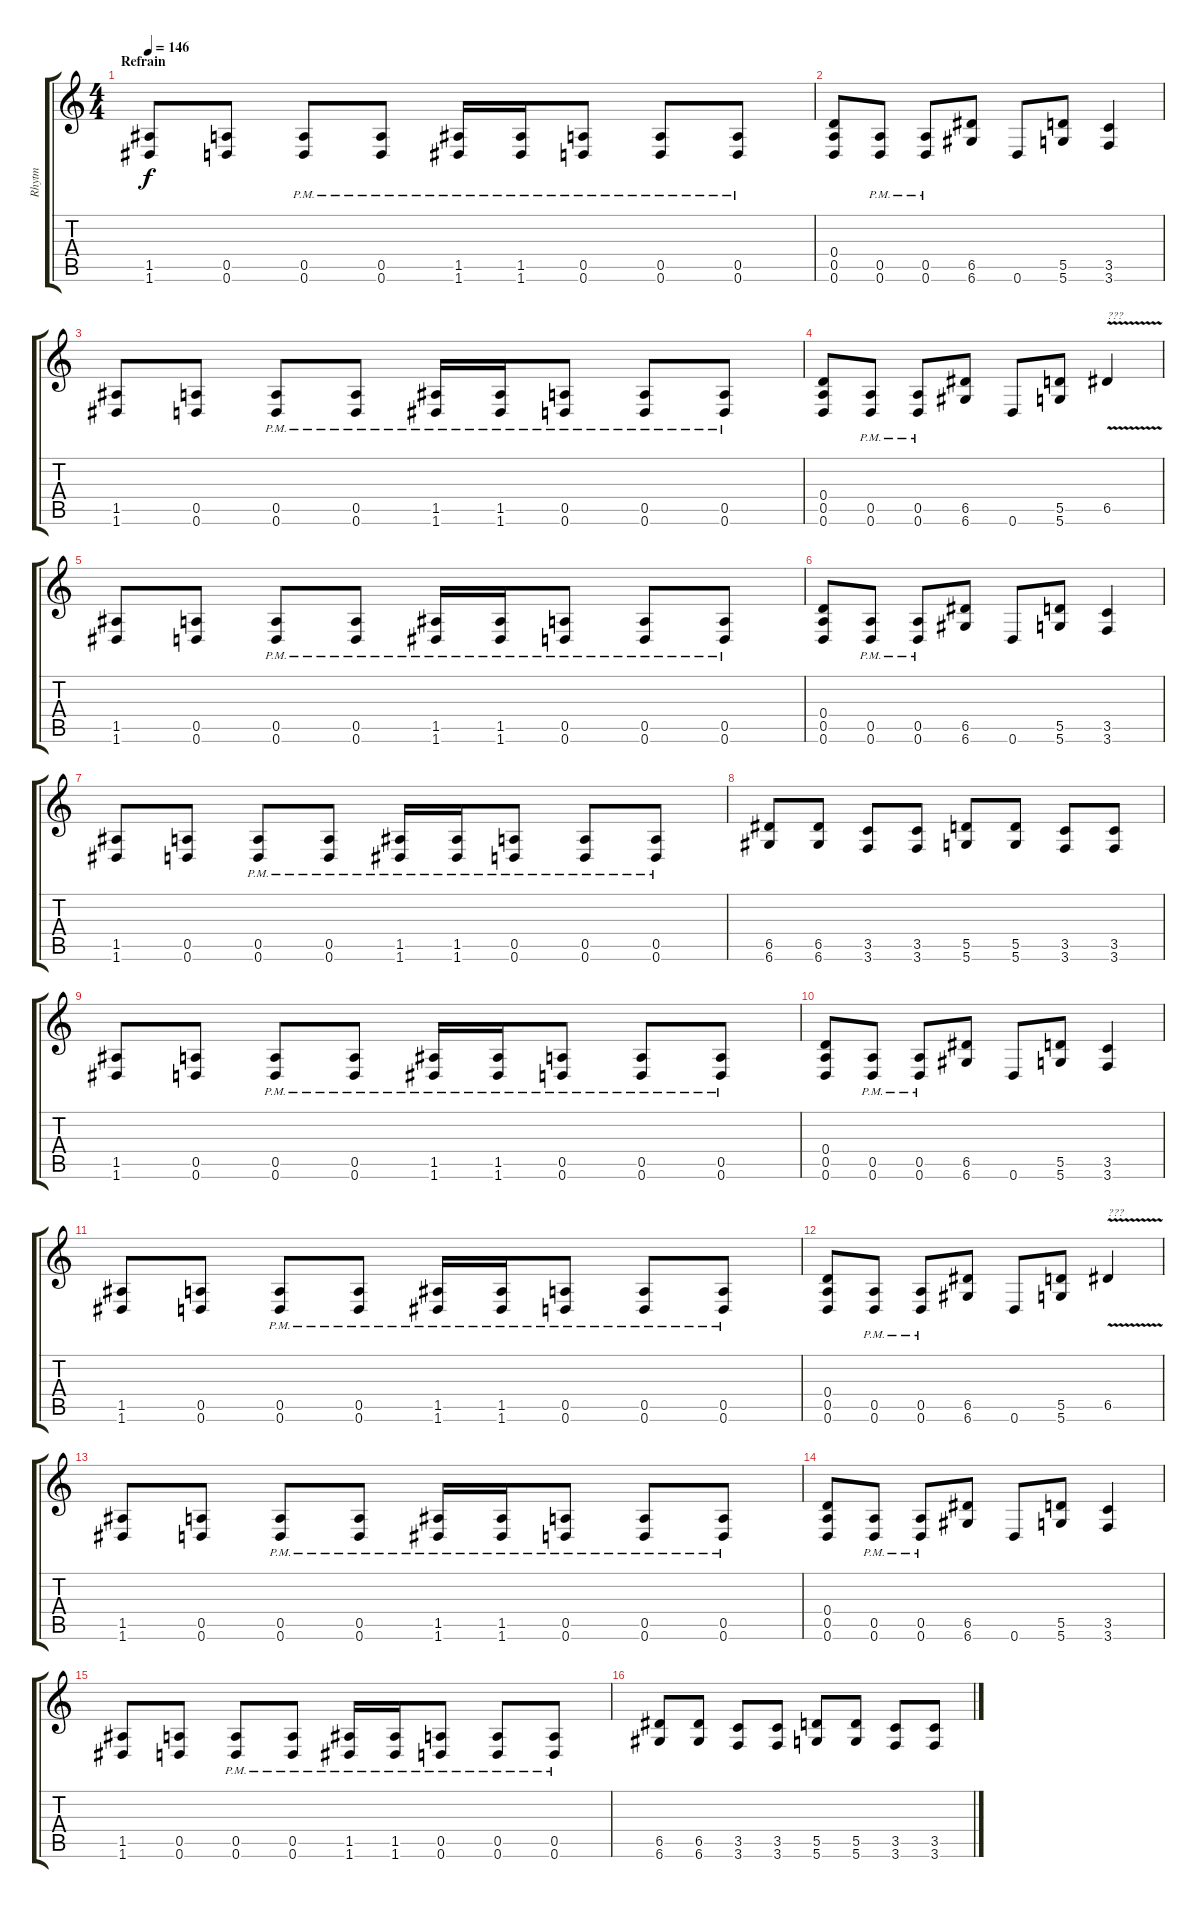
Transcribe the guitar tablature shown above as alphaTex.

\track ("Rhytm" "Rhytm") {instrument distortionguitar}
\staff {score tabs}
\tuning (E4 B3 G3 D3 A2 D2) {hide}
\ts (4 4)
\section ("" "Refrain")
\tempo 146
\clef g2
\ks c
(1.5 1.6).8{dy f} (0.5 0.6).8 (0.5{pm} 0.6).8 (0.5{pm} 0.6).8 (1.5{pm} 1.6).16 (1.5{pm} 1.6).16 (0.5{pm} 0.6).8 (0.5{pm} 0.6).8 (0.5{pm} 0.6).8 |
(0.4 0.5 0.6).8 (0.5{pm} 0.6).8 (0.5{pm} 0.6).8 (6.5 6.6).8 0.6.8 (5.5 5.6).8 (3.5 3.6).4 |
(1.5 1.6).8 (0.5 0.6).8 (0.5{pm} 0.6).8 (0.5{pm} 0.6).8 (1.5{pm} 1.6).16 (1.5{pm} 1.6).16 (0.5{pm} 0.6).8 (0.5{pm} 0.6).8 (0.5{pm} 0.6).8 |
(0.4 0.5 0.6).8 (0.5{pm} 0.6).8 (0.5{pm} 0.6).8 (6.5 6.6).8 0.6.8 (5.5 5.6).8 6.5{v}.4{txt "??? "} |
(1.5 1.6).8 (0.5 0.6).8 (0.5{pm} 0.6).8 (0.5{pm} 0.6).8 (1.5{pm} 1.6).16 (1.5{pm} 1.6).16 (0.5{pm} 0.6).8 (0.5{pm} 0.6).8 (0.5{pm} 0.6).8 |
(0.4 0.5 0.6).8 (0.5{pm} 0.6).8 (0.5{pm} 0.6).8 (6.5 6.6).8 0.6.8 (5.5 5.6).8 (3.5 3.6).4 |
(1.5 1.6).8 (0.5 0.6).8 (0.5{pm} 0.6).8 (0.5{pm} 0.6).8 (1.5{pm} 1.6).16 (1.5{pm} 1.6).16 (0.5{pm} 0.6).8 (0.5{pm} 0.6).8 (0.5{pm} 0.6).8 |
(6.5 6.6).8 (6.5 6.6).8 (3.5 3.6).8 (3.5 3.6).8 (5.5 5.6).8 (5.5 5.6).8 (3.5 3.6).8 (3.5 3.6).8 |
(1.5 1.6).8 (0.5 0.6).8 (0.5{pm} 0.6).8 (0.5{pm} 0.6).8 (1.5{pm} 1.6).16 (1.5{pm} 1.6).16 (0.5{pm} 0.6).8 (0.5{pm} 0.6).8 (0.5{pm} 0.6).8 |
(0.4 0.5 0.6).8 (0.5{pm} 0.6).8 (0.5{pm} 0.6).8 (6.5 6.6).8 0.6.8 (5.5 5.6).8 (3.5 3.6).4 |
(1.5 1.6).8 (0.5 0.6).8 (0.5{pm} 0.6).8 (0.5{pm} 0.6).8 (1.5{pm} 1.6).16 (1.5{pm} 1.6).16 (0.5{pm} 0.6).8 (0.5{pm} 0.6).8 (0.5{pm} 0.6).8 |
(0.4 0.5 0.6).8 (0.5{pm} 0.6).8 (0.5{pm} 0.6).8 (6.5 6.6).8 0.6.8 (5.5 5.6).8 6.5{v}.4{txt "??? "} |
(1.5 1.6).8 (0.5 0.6).8 (0.5{pm} 0.6).8 (0.5{pm} 0.6).8 (1.5{pm} 1.6).16 (1.5{pm} 1.6).16 (0.5{pm} 0.6).8 (0.5{pm} 0.6).8 (0.5{pm} 0.6).8 |
(0.4 0.5 0.6).8 (0.5{pm} 0.6).8 (0.5{pm} 0.6).8 (6.5 6.6).8 0.6.8 (5.5 5.6).8 (3.5 3.6).4 |
(1.5 1.6).8 (0.5 0.6).8 (0.5{pm} 0.6).8 (0.5{pm} 0.6).8 (1.5{pm} 1.6).16 (1.5{pm} 1.6).16 (0.5{pm} 0.6).8 (0.5{pm} 0.6).8 (0.5{pm} 0.6).8 |
(6.5 6.6).8 (6.5 6.6).8 (3.5 3.6).8 (3.5 3.6).8 (5.5 5.6).8 (5.5 5.6).8 (3.5 3.6).8 (3.5 3.6).8
